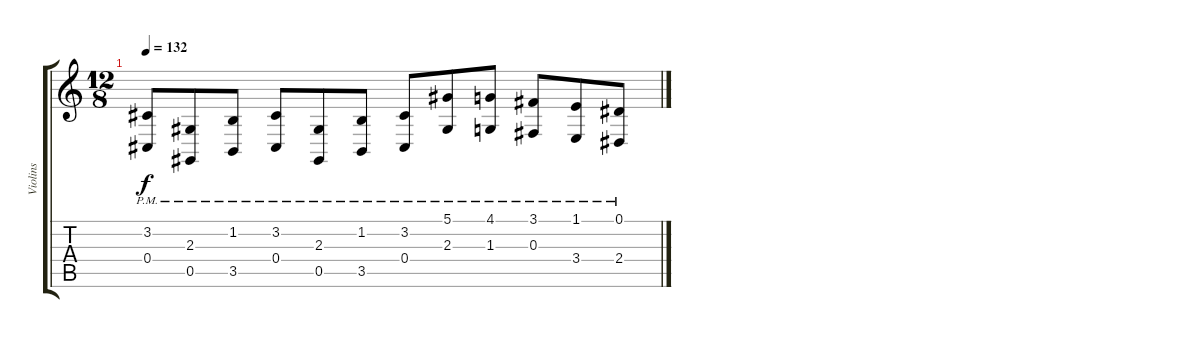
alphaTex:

\track ("Violins" "Violins") {instrument stringensemble1}
\staff {score tabs}
\tuning (Eb4 Bb3 Gb3 Db3 Ab2 Db2) {hide}
\ts (12 8)
\tempo 132
\clef g2
\ks c
(3.2{pm} 0.4{pm}).8{dy f} (2.3{pm} 0.5{pm}).8 (1.2{pm} 3.5{pm}).8 (3.2{pm} 0.4{pm}).8 (2.3{pm} 0.5{pm}).8 (1.2{pm} 3.5{pm}).8 (3.2{pm} 0.4{pm}).8 (5.1{pm} 2.3{pm}).8 (4.1{pm} 1.3{pm}).8 (3.1{pm} 0.3{pm}).8 (1.1{pm} 3.4{pm}).8 (0.1{pm} 2.4{pm}).8
